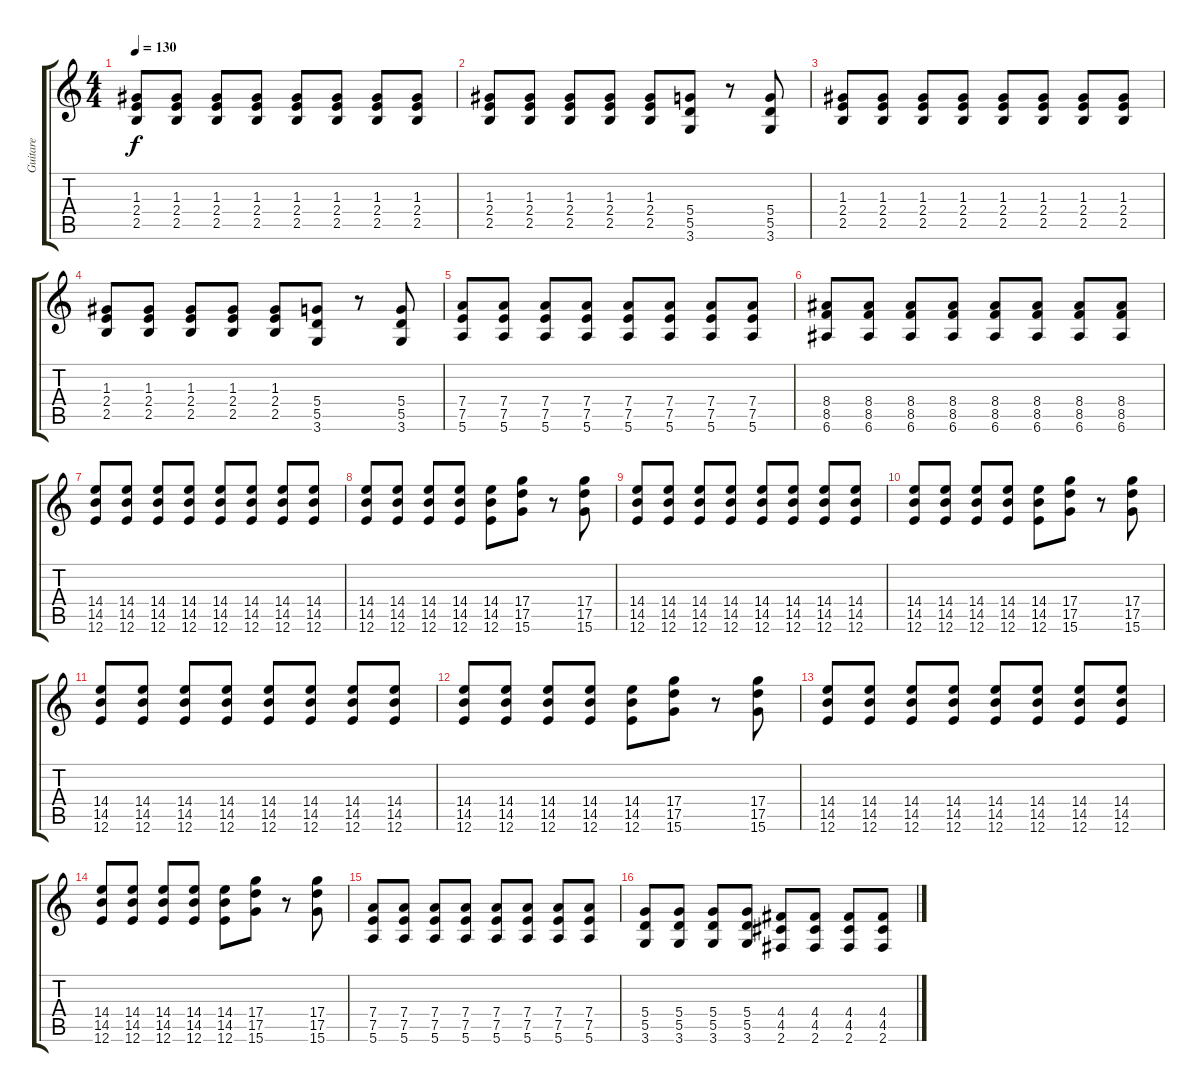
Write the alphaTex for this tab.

\track ("Guitare" "Guitare") {instrument distortionguitar}
\staff {score tabs}
\tuning (E4 B3 G3 D3 A2 E2) {hide}
\ts (4 4)
\tempo 130
\clef g2
\ks c
(1.3 2.4 2.5).8{dy f} (1.3 2.4 2.5).8 (1.3 2.4 2.5).8 (1.3 2.4 2.5).8 (1.3 2.4 2.5).8 (1.3 2.4 2.5).8 (1.3 2.4 2.5).8 (1.3 2.4 2.5).8 |
(1.3 2.4 2.5).8 (1.3 2.4 2.5).8 (1.3 2.4 2.5).8 (1.3 2.4 2.5).8 (1.3 2.4 2.5).8 (5.4 5.5 3.6).8 r.8 (5.4 5.5 3.6).8 |
(1.3 2.4 2.5).8 (1.3 2.4 2.5).8 (1.3 2.4 2.5).8 (1.3 2.4 2.5).8 (1.3 2.4 2.5).8 (1.3 2.4 2.5).8 (1.3 2.4 2.5).8 (1.3 2.4 2.5).8 |
(1.3 2.4 2.5).8 (1.3 2.4 2.5).8 (1.3 2.4 2.5).8 (1.3 2.4 2.5).8 (1.3 2.4 2.5).8 (5.4 5.5 3.6).8 r.8 (5.4 5.5 3.6).8 |
(7.4 7.5 5.6).8 (7.4 7.5 5.6).8 (7.4 7.5 5.6).8 (7.4 7.5 5.6).8 (7.4 7.5 5.6).8 (7.4 7.5 5.6).8 (7.4 7.5 5.6).8 (7.4 7.5 5.6).8 |
(8.4 8.5 6.6).8 (8.4 8.5 6.6).8 (8.4 8.5 6.6).8 (8.4 8.5 6.6).8 (8.4 8.5 6.6).8 (8.4 8.5 6.6).8 (8.4 8.5 6.6).8 (8.4 8.5 6.6).8 |
(14.4 14.5 12.6).8 (14.4 14.5 12.6).8 (14.4 14.5 12.6).8 (14.4 14.5 12.6).8 (14.4 14.5 12.6).8 (14.4 14.5 12.6).8 (14.4 14.5 12.6).8 (14.4 14.5 12.6).8 |
(14.4 14.5 12.6).8 (14.4 14.5 12.6).8 (14.4 14.5 12.6).8 (14.4 14.5 12.6).8 (14.4 14.5 12.6).8 (17.4 17.5 15.6).8 r.8 (17.4 17.5 15.6).8 |
(14.4 14.5 12.6).8 (14.4 14.5 12.6).8 (14.4 14.5 12.6).8 (14.4 14.5 12.6).8 (14.4 14.5 12.6).8 (14.4 14.5 12.6).8 (14.4 14.5 12.6).8 (14.4 14.5 12.6).8 |
(14.4 14.5 12.6).8 (14.4 14.5 12.6).8 (14.4 14.5 12.6).8 (14.4 14.5 12.6).8 (14.4 14.5 12.6).8 (17.4 17.5 15.6).8 r.8 (17.4 17.5 15.6).8 |
(14.4 14.5 12.6).8 (14.4 14.5 12.6).8 (14.4 14.5 12.6).8 (14.4 14.5 12.6).8 (14.4 14.5 12.6).8 (14.4 14.5 12.6).8 (14.4 14.5 12.6).8 (14.4 14.5 12.6).8 |
(14.4 14.5 12.6).8 (14.4 14.5 12.6).8 (14.4 14.5 12.6).8 (14.4 14.5 12.6).8 (14.4 14.5 12.6).8 (17.4 17.5 15.6).8 r.8 (17.4 17.5 15.6).8 |
(14.4 14.5 12.6).8 (14.4 14.5 12.6).8 (14.4 14.5 12.6).8 (14.4 14.5 12.6).8 (14.4 14.5 12.6).8 (14.4 14.5 12.6).8 (14.4 14.5 12.6).8 (14.4 14.5 12.6).8 |
(14.4 14.5 12.6).8 (14.4 14.5 12.6).8 (14.4 14.5 12.6).8 (14.4 14.5 12.6).8 (14.4 14.5 12.6).8 (17.4 17.5 15.6).8 r.8 (17.4 17.5 15.6).8 |
(7.4 7.5 5.6).8 (7.4 7.5 5.6).8 (7.4 7.5 5.6).8 (7.4 7.5 5.6).8 (7.4 7.5 5.6).8 (7.4 7.5 5.6).8 (7.4 7.5 5.6).8 (7.4 7.5 5.6).8 |
(5.4 5.5 3.6).8 (5.4 5.5 3.6).8 (5.4 5.5 3.6).8 (5.4 5.5 3.6).8 (4.4 4.5 2.6).8 (4.4 4.5 2.6).8 (4.4 4.5 2.6).8 (4.4 4.5 2.6).8
